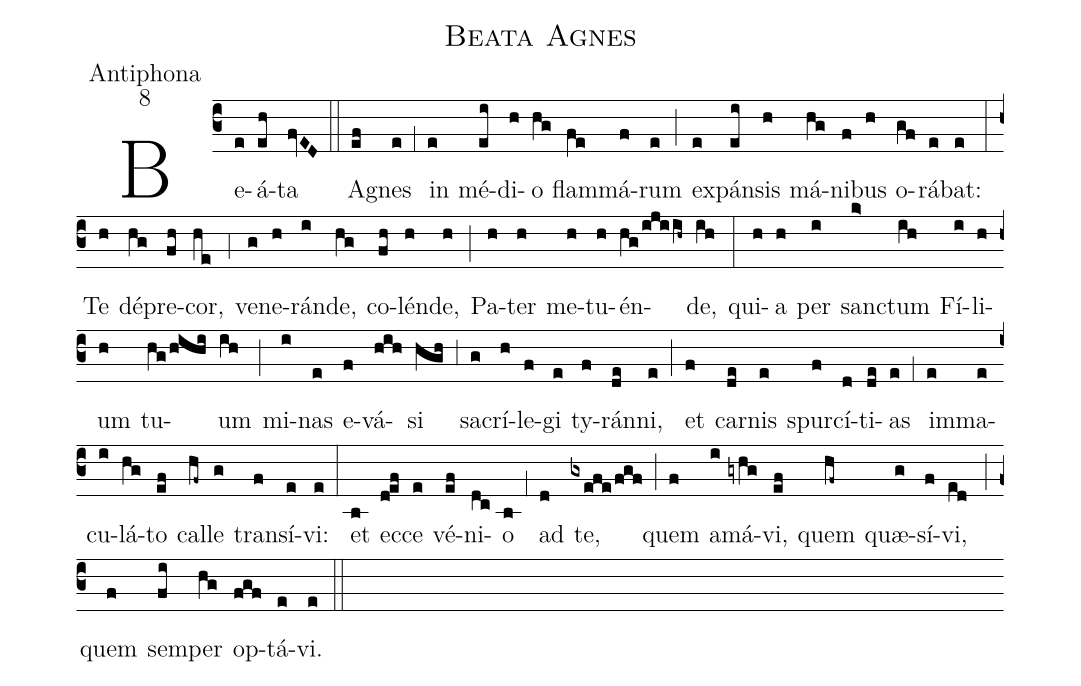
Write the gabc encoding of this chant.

name:Beata Agnes;
office-part:Antiphona;
mode:8;
%%
(c3) Be(e)á(eh)ta(fvED) (::)
A(ef)gnes(e) (,1) in(e) mé(ei)di(h)o(hg) flam(fe)má(f)rum(e) (;) ex(e)pán(ei)sis(h) má(hg)ni(f)bus(h) o(gf)rá(e)bat:(e) (:)
Te(h) dé(hg)pre(fh)cor,(he) (,4) ve(g)ne(h)rán(i)de,(hg) co(fh)lén(h)de,(h) (;) Pa(h)ter(h) me(h)tu(h)én(hg/ijiih~)de,(ih) (:)
qui(h)a(h) per(i) san(k>)ctum(ih) Fí(i)li(h)um(h) tu(hg/hihi)um(ih) (;) mi(i)nas(e) e(f)vá(hih)si(hgh) (,3) sa(g)crí(h)le(f)gi(e) ty(f)rán(de)ni,(e) (;) et(f) car(de)nis(e) spur(f)cí(d)ti(de)as(e) (,1) im(e)ma(e)cu(i)lá(hg)to(ef) cal(hf~)le(g) tran(f)sí(e)vi:(e) (:)
et(b) ec(d!ef)ce(e) vé(ef)ni(dc)o(b) (,1) ad(d) te,(gxefe/fgf) (;) quem(f) a(i)má(gyhg)vi,(ef) quem(hf~) quæ(g)sí(f)vi,(ed) (;) quem(f) sem(fi)per(hg) op(fgf)tá(e)vi.(e) (::)
